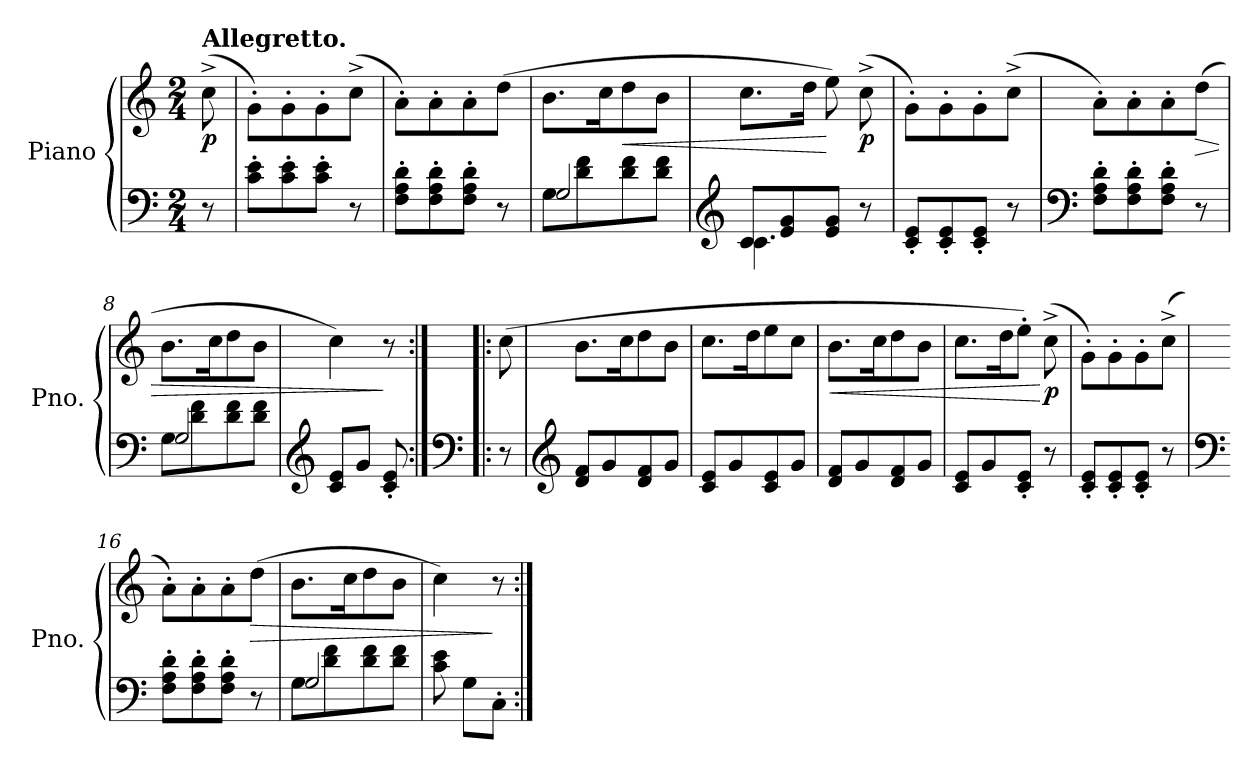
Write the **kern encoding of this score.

**kern	**kern	**dynam
*part1	*part1	*part1
*staff2	*staff1	*staff1/2
*I"Piano	*	*
*I'Pno.	*	*
*clefF4	*clefG2	*
*k[]	*k[]	*
*M2/4	*M2/4	*
=1	=1	=1
!	!LO:TX:a:B:t=Allegretto.	!
!	!	!LO:DY:b
8r	(>8cc^\	p
=2	=2	=2
8c\' 8e\'L	8g'\L)	.
8c\' 8e\'	8g'\	.
8c\' 8e\'J	8g'\	.
8r	(>8cc^\J	.
=3	=3	=3
8F\' 8A\' 8d\'L	8a'\L)	.
8F\' 8A\' 8d\'	8a'\	.
8F\' 8A\' 8d\'J	8a'\	.
8r	(>8dd\J	.
=4	=4	=4
!LO:N:head=open	!	!
*^	*	*
8G\L	2G/	8.b\L	.
8d\ 8f\	.	.	.
.	.	16cc\K	.
!	!	!	!LO:HP:b
8d\ 8f\	.	8dd\	<
8d\ 8f\J	.	8b\J	.
=5	=5	=5	=5
*clefG2	*	*	*
!	!LO:N:head=solid	!	!
8c/L	4.c\	8.cc\L	.
8e/ 8g/	.	.	.
.	.	16dd\Jk	.
8e/ 8g/J	.	8ee\)	[
!	!	!	!LO:DY:b
8r	8ryy	(>8cc^\	p
*v	*v	*	*
=6	=6	=6
8c/' 8e/'L	8g'\L)	.
8c/' 8e/'	8g'\	.
8c/' 8e/'J	8g'\	.
8r	(>8cc^\J	.
=7	=7	=7
*clefF4	*	*
8F\' 8A\' 8d\'L	8a'\L)	.
8F\' 8A\' 8d\'	8a'\	.
8F\' 8A\' 8d\'J	8a'\	.
!	!	!LO:HP:b
8r	(>8dd\J	>
=8	=8	=8
!LO:N:head=open	!	!
*^	*	*
8G\L	2G/	8.b\L	.
8d\ 8f\	.	.	.
.	.	16cc\K	.
8d\ 8f\	.	8dd\	.
8d\ 8f\J	.	8b\J	.
*v	*v	*	*
=9	=9	=9
*clefG2	*	*
8c/ 8e/L	4cc\)	.
8g/J	.	.
8c/' 8e/'	8r	]
!!LO:LB:g=z
=10:|!|:	=10:|!|:	=10:|!|:
*clefF4	*	*
8r	(>8cc\	.
=11	=11	=11
*clefG2	*	*
8d/ 8f/L	8.b\L	.
8g/	.	.
.	16cc\K	.
8d/ 8f/	8dd\	.
8g/J	8b\J	.
=12	=12	=12
8c/ 8e/L	8.cc\L	.
8g/	.	.
.	16dd\K	.
8c/ 8e/	8ee\	.
8g/J	8cc\J	.
=13	=13	=13
!	!	!LO:HP:b
8d/ 8f/L	8.b\L	<
8g/	.	.
.	16cc\K	.
8d/ 8f/	8dd\	.
8g/J	8b\J	.
=14	=14	=14
8c/ 8e/L	8.cc\L	.
8g/	.	.
.	16dd\K	.
8c/' 8e/'J	8ee'\J)	.
!	!	!LO:DY:n=1:b
8r	(>8cc^\	[ p
=15	=15	=15
8c/' 8e/'L	8g'\L)	.
8c/' 8e/'	8g'\	.
8c/' 8e/'J	8g'\	.
8r	(>8cc^\J	.
=16	=16	=16
*clefF4	*	*
8F\' 8A\' 8d\'L	8a'\L)	.
8F\' 8A\' 8d\'	8a'\	.
8F\' 8A\' 8d\'J	8a'\	.
!	!	!LO:HP:b
8r	(>8dd\J	>
=17	=17	=17
!LO:N:head=open	!	!
*^	*	*
8G\L	2G/	8.b\L	.
8d\ 8f\	.	.	.
.	.	16cc\K	.
8d\ 8f\	.	8dd\	.
8d\ 8f\J	.	8b\J	.
*v	*v	*	*
=18	=18	=18
8c\ 8e\	4cc\)	.
8G\L	.	.
8C'\J	8r	]
=:|!	=:|!	=:|!
*-	*-	*-
